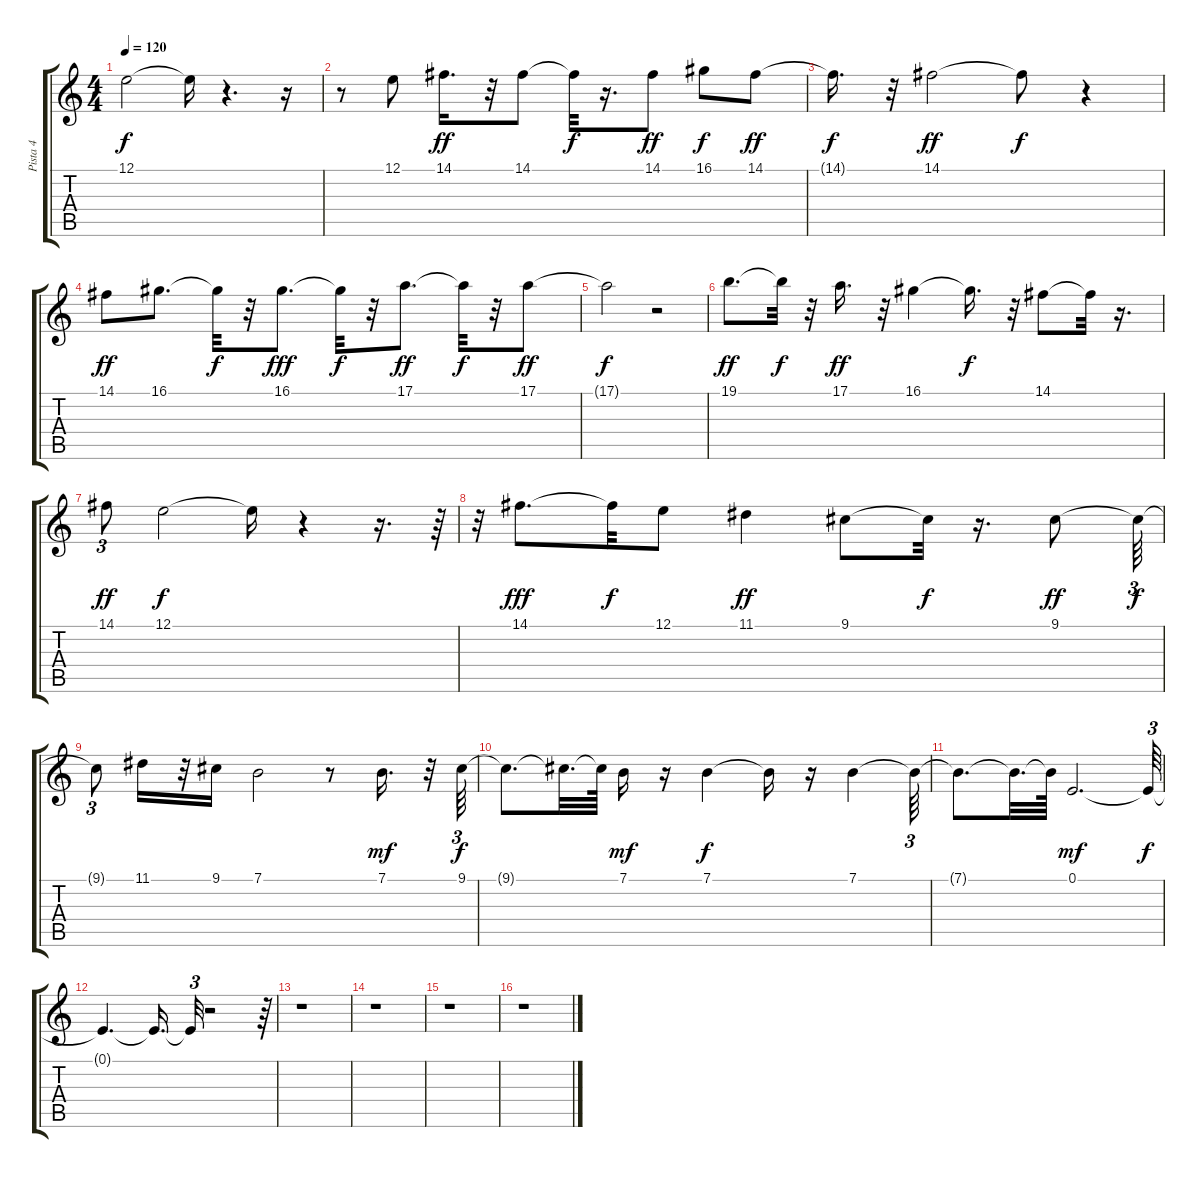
\track ("Pista 4" "Pista 4") {instrument flute}
\staff {score tabs}
\tuning (E4 B3 G3 D3 A2 E2) {hide}
\ts (4 4)
\tempo 120
\clef g2
\ks c
12.1{t}.2{dy f} 12.1{t}.16 r.4{d} r.16 |
r.8 12.1.8 14.1.16{d dy ff} r.32 14.1.8 14.1{t}.32{dy f} r.16{d} 14.1.8{dy ff} 16.1.8{dy f} 14.1.8{dy ff} |
14.1{t}.16{d dy f} r.32 14.1.2{dy ff} 14.1{t}.8{dy f} r.4 |
14.1.8{dy ff} 16.1.8{d} 16.1{t}.32{dy f} r.32 16.1.8{d dy fff} 16.1{t}.32{dy f} r.32 17.1.8{d dy ff} 17.1{t}.32{dy f} r.32 17.1.8{dy ff} |
17.1{t}.2{dy f} r.2 |
19.1.8{d dy ff} 19.1{t}.32{dy f} r.32 17.1.16{d dy ff} r.32 16.1.4 16.1{t}.16{d dy f} r.32 14.1.8 14.1{t}.32 r.16{d} |
14.1.8{tu (3 2) dy ff} 12.1.2{dy f} 12.1{t}.16 r.4 r.16{d} r.64{tu (3 2)} |
r.32{tu (3 2)} 14.1.8{d dy fff} 14.1{t}.32{dy f} 12.1.8 11.1.4{dy ff} 9.1.8 9.1{t}.32{dy f} r.16{d} 9.1.8{dy ff} 9.1{t}.64{tu (3 2) dy f} |
9.1{t}.8{tu (3 2)} 11.1.16 r.32 9.1.16 7.1.2 r.8 7.1.16{d dy mf} r.32 9.1.64{tu (3 2) dy f} |
9.1{t}.8{d} 9.1{t}.32{d} 9.1{t}.64 7.1.16{dy mf} r.16 7.1.4{dy f} 7.1{t}.16 r.16 7.1.4 7.1{t}.64{tu (3 2)} |
7.1{t}.8{d} 7.1{t}.32{d} 7.1{t}.64 0.1.2{d dy mf} 0.1{t}.64{tu (3 2) dy f} |
0.1{t}.4{d} 0.1{t}.16{d} 0.1{t}.32{tu (3 2)} r.2 r.64{tu (3 2)} |
r.1 |
r.1 |
r.1 |
r.1
